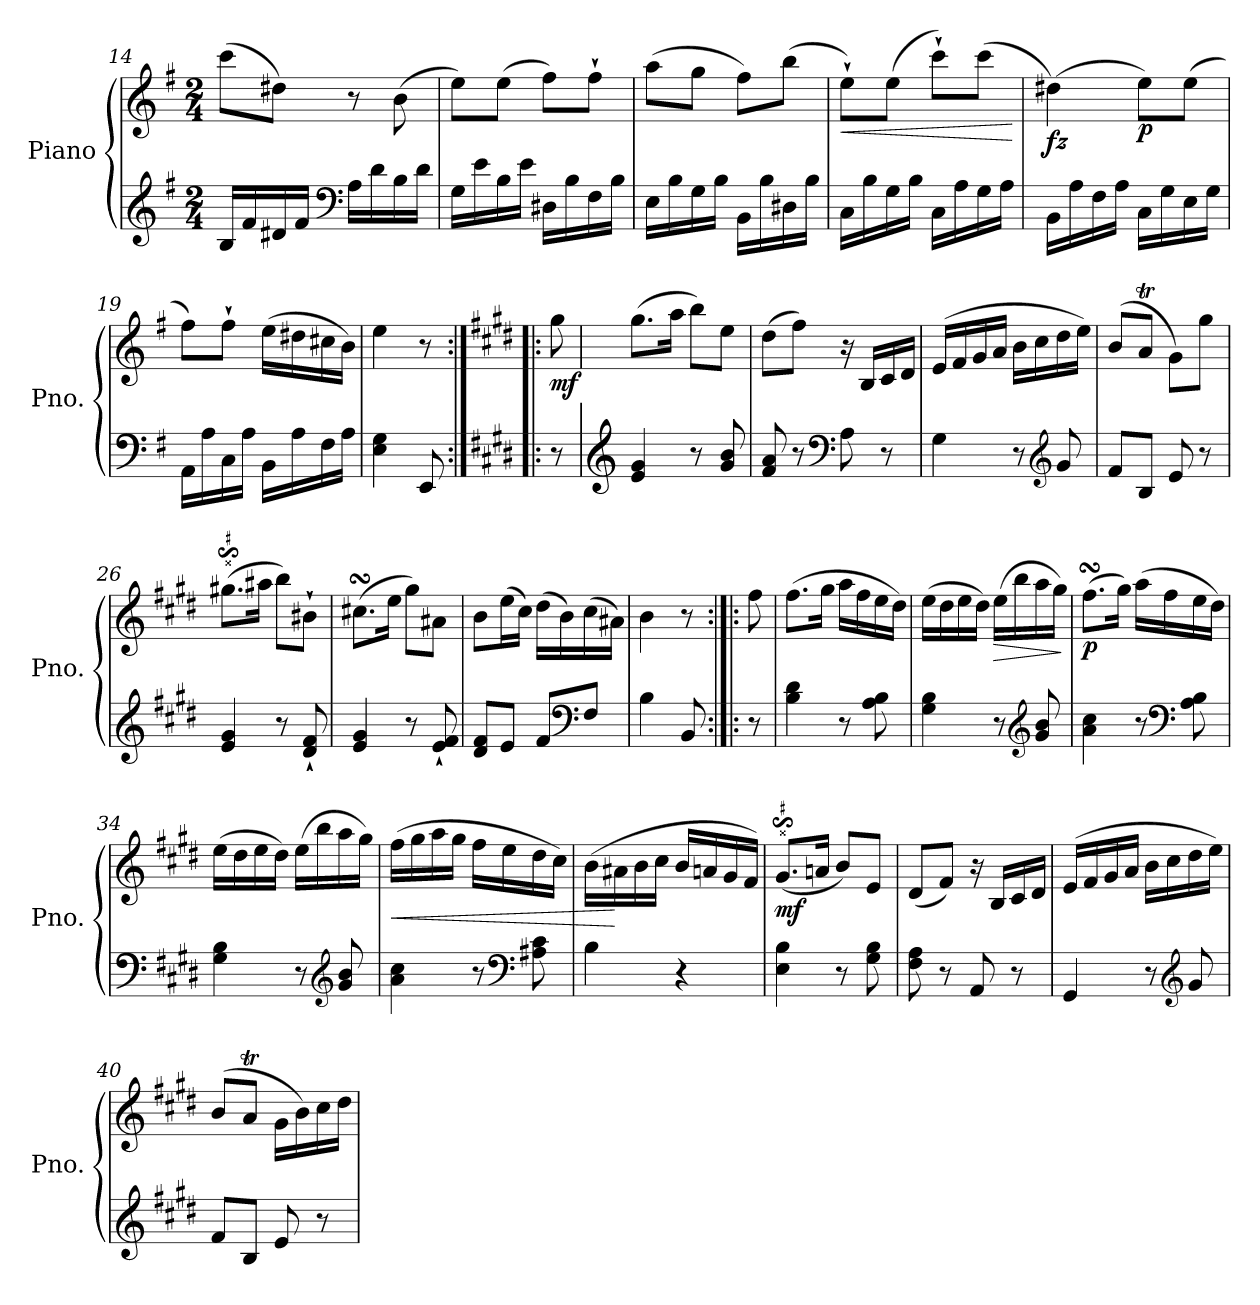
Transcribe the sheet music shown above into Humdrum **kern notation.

**kern	**kern	**dynam
*part1	*part1	*part1
*staff2	*staff1	*staff1/2
*I"Piano	*	*
*I'Pno.	*	*
!!LO:LB:g=z
*clefG2	*clefG2	*
*k[f#]	*k[f#]	*
*M2/4	*M2/4	*
=14	=14	=14
16B/LL	(>8ccc\L	.
16f#/	.	.
16d#X/	8dd#X\J)	.
16f#/JJ	.	.
*clefF4	*	*
16A\LL	8r	.
16d#\	.	.
16B\	(>8b\	.
16d#\JJ	.	.
=15	=15	=15
16G\LL	8ee\L)	.
16e\	.	.
16B\	(>8ee\J	.
16e\JJ	.	.
16D#X\LL	8ff#\L)	.
16B\	.	.
16F#\	8ff#`\J	.
16B\JJ	.	.
=16	=16	=16
16E\LL	(>8aa\L	.
16B\	.	.
16G\	8gg\J	.
16B\JJ	.	.
16BB\LL	8ff#\L)	.
16B\	.	.
16D#X\	(>8bb\J	.
16B\JJ	.	.
=17	=17	=17
!	!	!LO:HP:b
16C\LL	8ee`\L)	<
16B\	.	.
16G\	(>8ee\J	.
16B\JJ	.	.
16C\LL	8ccc`\L)	.
16A\	.	.
16G\	(>8ccc\J	.
16A\JJ	.	.
.	.	[
=18	=18	=18
!	!	!LO:DY:b
16BB\LL	(>4dd#X\)	fz
16A\	.	.
16F#\	.	.
16A\JJ	.	.
!	!	!LO:DY:b
16C\LL	8ee\L)	p
16G\	.	.
16E\	(>8ee\J	.
16G\JJ	.	.
=19	=19	=19
16AA\LL	8ff#\L)	.
16A\	.	.
16C\	8ff#`\J	.
16A\JJ	.	.
16BB\LL	(>16ee\LL	.
16A\	16dd#X\	.
16F#\	16cc#X\	.
16A\JJ	16b\JJ)	.
=20	=20	=20
4E\ 4G\	4ee\	.
8EE/	8r	.
!!LO:LB:g=z
=21:|!|:	=21:|!|:	=21:|!|:
*k[f#c#g#d#]	*k[f#c#g#d#]	*
!	!	!LO:DY:b
8r	8gg#\	mf
=22	=22	=22
*clefG2	*	*
4e/ 4g#/	(>8.gg#\L	.
.	16aa\Jk	.
8r	8bb\L)	.
8g#/ 8b/	8ee\J	.
=23	=23	=23
8f#/ 8a/	(>8dd#\L	.
8r	8ff#\J)	.
*clefF4	*	*
8A\	16r	.
.	16B/LL	.
8r	16c#/	.
.	16d#/JJ	.
=24	=24	=24
4G#\	(>16e/LL	.
.	16f#/	.
.	16g#/	.
.	16a/JJ	.
8r	16b\LL	.
.	16cc#\	.
*clefG2	*	*
8g#/	16dd#\	.
.	16ee\JJ)	.
=25	=25	=25
8f#/L	(<8b/L	.
8B/J	8aT/J	.
8e/	8g#\L)	.
8r	8gg#\J	.
=26	=26	=26
4e/ 4g#/	(>8.gg#Xs$sS\L	.
.	16aa#X\Jk	.
8r	8bb\L)	.
8d#/` 8f#/`	8b#X`\J	.
!!LO:LB:g=z
=27	=27	=27
4e/ 4g#/	(>8.cc#XsSSS\L	.
.	16ee\Jk	.
8r	8gg#\L)	.
8e/` 8f#/`	8a#X\J	.
=28	=28	=28
8d#/ 8f#/L	8b\L	.
8e/J	(>16ee\L	.
.	16cc#\JJ)	.
8f#/L	(>16dd#\LL	.
.	16b\)	.
*clefF4	*	*
8F#/J	(>16cc#\	.
.	16a#X\JJ)	.
=29	=29	=29
4B\	4b\	.
8BB/	8r	.
=30:|!|:	=30:|!|:	=30:|!|:
8r	8ff#\	.
=31	=31	=31
4B\ 4d#\	(>8.ff#\L	.
.	16gg#\Jk	.
8r	16aa\LL	.
.	16ff#\	.
8A\ 8B\	16ee\	.
.	16dd#\JJ)	.
=32	=32	=32
4G#\ 4B\	(>16ee\LL	.
.	16dd#\	.
.	16ee\	.
.	16dd#\JJ)	.
!	!	!LO:HP:b
8r	(>16ee\LL	>
.	16bb\	.
*clefG2	*	*
8g#/ 8b/	16aa\	.
.	16gg#\JJ)	.
.	.	]
!!LO:PB:g=z
=33	=33	=33
!	!	!LO:DY:b
4a\ 4cc#\	(>8.ff#isSSS\L	p
.	16gg#\Jk)	.
8r	(>16aa\LL	.
.	16ff#\	.
*clefF4	*	*
8A\ 8B\	16ee\	.
.	16dd#\JJ)	.
=34	=34	=34
4G#\ 4B\	(>16ee\LL	.
.	16dd#\	.
.	16ee\	.
.	16dd#\JJ)	.
8r	(>16ee\LL	.
.	16bb\	.
*clefG2	*	*
8g#/ 8b/	16aa\	.
.	16gg#\JJ)	.
=35	=35	=35
!	!	!LO:HP:b
4a\ 4cc#\	(>16ff#\LL	<
.	16gg#\	.
.	16aa\	.
.	16gg#\JJ	.
8r	16ff#\LL	.
.	16ee\	.
*clefF4	*	*
8A#X\ 8c#\	16dd#\	.
.	16cc#\JJ)	.
=36	=36	=36
4B\	(>16b\LL	.
.	16a#X\	[
.	16b\	.
.	16cc#\JJ	.
4r	16b/LL	.
.	16an/	.
.	16g#/	.
.	16f#/JJ)	.
=37	=37	=37
!	!	!LO:DY:b
4E\ 4B\	(<8.g#s$sS/L	mf
.	16a/Jk	.
8r	8b/L)	.
8G#\ 8B\	8e/J	.
=38	=38	=38
8F#\ 8A\	(<8d#/L	.
8r	8f#/J)	.
8AA/	16r	.
.	16B/LL	.
8r	16c#/	.
.	16d#/JJ	.
!!LO:LB:g=z
=39	=39	=39
4GG#/	(>16e/LL	.
.	16f#/	.
.	16g#/	.
.	16a/JJ	.
8r	16b\LL	.
.	16cc#\	.
*clefG2	*	*
8g#/	16dd#\	.
.	16ee\JJ)	.
=40	=40	=40
8f#/L	(>8b/L	.
8B/J	8aT/J	.
8e/	16g#\LL	.
.	16b\)	.
8r	16cc#\	.
.	16dd#\JJ	.
=	=	=
*-	*-	*-
